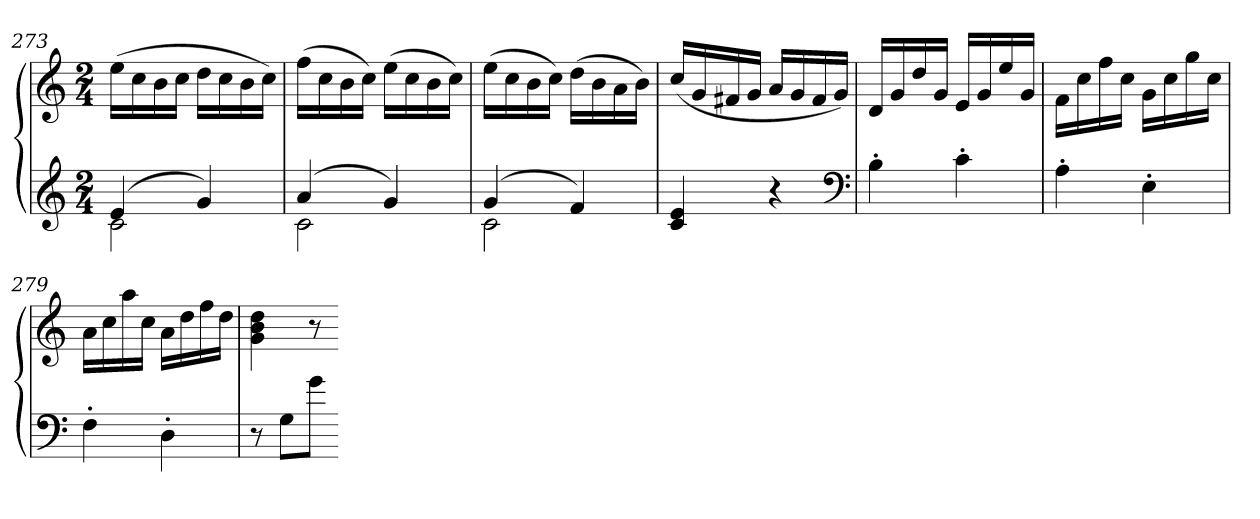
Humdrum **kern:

**kern	**kern
*part1	*part1
*staff2	*staff1
*clefG2	*clefG2
*k[]	*k[]
*C:	*C:
*M2/4	*M2/4
=273	=273
*^	*
(4e	2c	(16eeLL
.	.	16cc
.	.	16b
.	.	16ccJJ
4g)	.	16ddLL
.	.	16cc
.	.	16b
.	.	16ccJJ)
=274	=274	=274
(4a	2c	(16ffLL
.	.	16cc
.	.	16b
.	.	16ccJJ)
4g)	.	(16eeLL
.	.	16cc
.	.	16b
.	.	16ccJJ)
=275	=275	=275
(4g	2c	(16eeLL
.	.	16cc
.	.	16b
.	.	16ccJJ)
4f)	.	(16ddLL
.	.	16b
.	.	16a
.	.	16bJJ)
*v	*v	*
=276	=276
4c 4e	(16ccLL
.	16g
.	16f#X
.	16gJJ
4r	16aLL
.	16g
.	16f#
.	16gJJ)
*clefF4	*
=277	=277
4B'	16dLL
.	16g
.	16dd
.	16gJJ
4c'	16eLL
.	16g
.	16ee
.	16gJJ
=278	=278
4A'	16fLL
.	16cc
.	16ff
.	16ccJJ
4E'	16gLL
.	16cc
.	16gg
.	16ccJJ
=279	=279
4F'	16aLL
.	16cc
.	16aa
.	16ccJJ
4D'	16aLL
.	16dd
.	16ff
.	16ddJJ
=280	=280
8r	4g 4b 4dd
8GL	.
8gJ	8r
=-	=-
*-	*-
